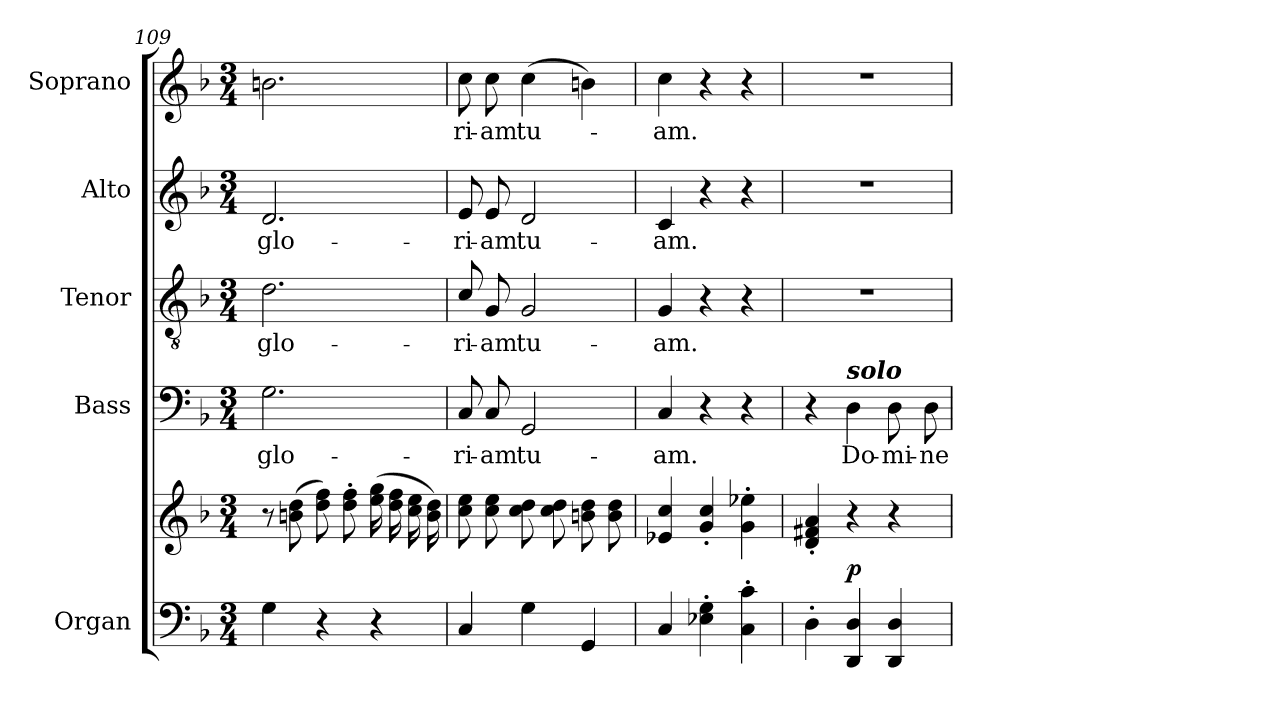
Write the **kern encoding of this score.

**kern	**kern	**dynam	**kern	**text	**kern	**text	**kern	**text	**kern	**text
*part5	*part5	*part5	*part4	*part4	*part3	*part3	*part2	*part2	*part1	*part1
*staff6	*staff5	*staff5/6	*staff4	*staff4	*staff3	*staff3	*staff2	*staff2	*staff1	*staff1
*I"Organ	*	*	*I"Bass	*	*I"Tenor	*	*I"Alto	*	*I"Soprano	*
*I'Org.	*	*	*I'B.	*	*I'T.	*	*I'A.	*	*I'S.	*
*clefF4	*clefG2	*	*clefF4	*	*clefGv2	*	*clefG2	*	*clefG2	*
*	*	*	*	*	*ITrd7c12	*	*	*	*	*
*k[b-]	*k[b-]	*	*k[b-]	*	*k[b-]	*	*k[b-]	*	*k[b-]	*
*F:	*F:	*	*F:	*	*F:	*	*F:	*	*F:	*
*M3/4	*M3/4	*	*M3/4	*	*M3/4	*	*M3/4	*	*M3/4	*
=109	=109	=109	=109	=109	=109	=109	=109	=109	=109	=109
!	!	!	!	!LO:LY:b:color=#000000	!	!	!	!	!	!
!	!	!	!	!	!	!LO:LY:b:color=#000000	!	!	!	!
!	!	!	!	!	!	!	!	!LO:LY:b:color=#000000	!	!
4Gi\	8r	.	2.Gi\	glo-	2.Di\	glo-	2.di/	glo-	2.bni\	.
.	(8bni\ 8ddi	.	.	.	.	.	.	.	.	.
4r	8ddi\ 8ffi)	.	.	.	.	.	.	.	.	.
.	8ddi\' 8ffi'	.	.	.	.	.	.	.	.	.
4r	(16eei\ 16ggi	.	.	.	.	.	.	.	.	.
.	16ddi\ 16ffi	.	.	.	.	.	.	.	.	.
.	16cci\ 16eei	.	.	.	.	.	.	.	.	.
.	16bi\ 16ddi)	.	.	.	.	.	.	.	.	.
=110	=110	=110	=110	=110	=110	=110	=110	=110	=110	=110
!	!	!	!	!LO:LY:b:color=#000000	!	!	!	!	!	!
!	!	!	!	!	!	!LO:LY:b:color=#000000	!	!	!	!
!	!	!	!	!	!	!	!	!LO:LY:b:color=#000000	!	!
!	!	!	!	!	!	!	!	!	!	!LO:LY:b:color=#000000
4Ci/	8cci\ 8eei	.	8Ci/	-ri-	8Ci/	-ri-	8ei/	-ri-	8cci\	-ri-
!	!	!	!	!LO:LY:b:color=#000000	!	!	!	!	!	!
!	!	!	!	!	!	!LO:LY:b:color=#000000	!	!	!	!
!	!	!	!	!	!	!	!	!LO:LY:b:color=#000000	!	!
!	!	!	!	!	!	!	!	!	!	!LO:LY:b:color=#000000
.	8cci\ 8eei	.	8Ci/	-am	8GGi/	-am	8ei/	-am	8cci\	-am
!	!	!	!	!LO:LY:b:color=#000000	!	!	!	!	!	!
!	!	!	!	!	!	!LO:LY:b:color=#000000	!	!	!	!
!	!	!	!	!	!	!	!	!LO:LY:b:color=#000000	!	!
!	!	!	!	!	!	!	!	!	!	!LO:LY:b:color=#000000
4Gi\	8cci\ 8ddi	.	2GGi/	tu-	2GGi/	tu-	2di/	tu-	(4cci\	tu-
.	8cci\ 8ddi	.	.	.	.	.	.	.	.	.
4GGi/	8bni\ 8ddi	.	.	.	.	.	.	.	4bni\)	.
.	8bi\ 8ddi	.	.	.	.	.	.	.	.	.
=111	=111	=111	=111	=111	=111	=111	=111	=111	=111	=111
!	!	!	!	!LO:LY:b:color=#000000	!	!	!	!	!	!
!	!	!	!	!	!	!LO:LY:b:color=#000000	!	!	!	!
!	!	!	!	!	!	!	!	!LO:LY:b:color=#000000	!	!
!	!	!	!	!	!	!	!	!	!	!LO:LY:b:color=#000000
4Ci/	4e-Xi/ 4cci	.	4Ci/	-am.	4GGi/	-am.	4ci/	-am.	4cci\	-am.
4E-Xi\' 4Gi'	4gi/' 4cci'	.	4r	.	4r	.	4r	.	4r	.
4Ci\' 4ci'	4gi\' 4ee-Xi'	.	4r	.	4r	.	4r	.	4r	.
=112	=112	=112	=112	=112	=112	=112	=112	=112	=112	=112
!	!	!	!	!	!LO:N:vis=1	!	!LO:N:vis=1	!	!LO:N:vis=1	!
4D'i\	4di/' 4f#Xi' 4ai'	.	4r	.	2.r	.	2.r	.	2.r	.
!	!	!	!LO:TX:a:Bi:t=solo	!	!	!	!	!	!	!
!	!	!	!	!LO:LY:b:color=#000000	!	!	!	!	!	!
4DDi/ 4Di	4r	p	4Di\	Do-	.	.	.	.	.	.
!	!	!	!	!LO:LY:b:color=#000000	!	!	!	!	!	!
4DDi/ 4Di	4r	.	8Di\	-mi-	.	.	.	.	.	.
!	!	!	!	!LO:LY:b:color=#000000	!	!	!	!	!	!
.	.	.	8Di\	-ne	.	.	.	.	.	.
=	=	=	=	=	=	=	=	=	=	=
*-	*-	*-	*-	*-	*-	*-	*-	*-	*-	*-
